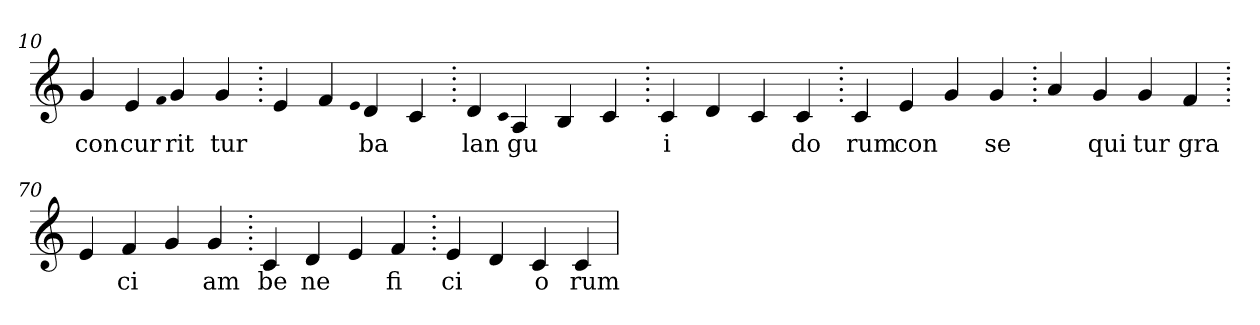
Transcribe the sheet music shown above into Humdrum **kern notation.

**kern	**text
*part1	*part1
*staff1	*staff1
*clefG2	*
=10.	=10.
4g	con
4e	cur
qqf	.
4g	rit
4g	tur
=20.	=20.
4e	.
4f	.
qqe	.
4d	ba
4c	.
=30.	=30.
4d	lan
qqc	.
4A	gu
4B	.
4c	.
=40.	=40.
4c	i
4d	.
4c	.
4c	do
=50.	=50.
4c	rum
4e	con
4g	.
4g	se
=60.	=60.
4a	.
4g	qui
4g	tur
4f	gra
=70.	=70.
4e	.
4f	ci
4g	.
4g	am
=80.	=80.
4c	be
4d	ne
4e	.
4f	fi
=90.	=90.
4e	ci
4d	.
4c	o
4c	rum
=	=
*-	*-
